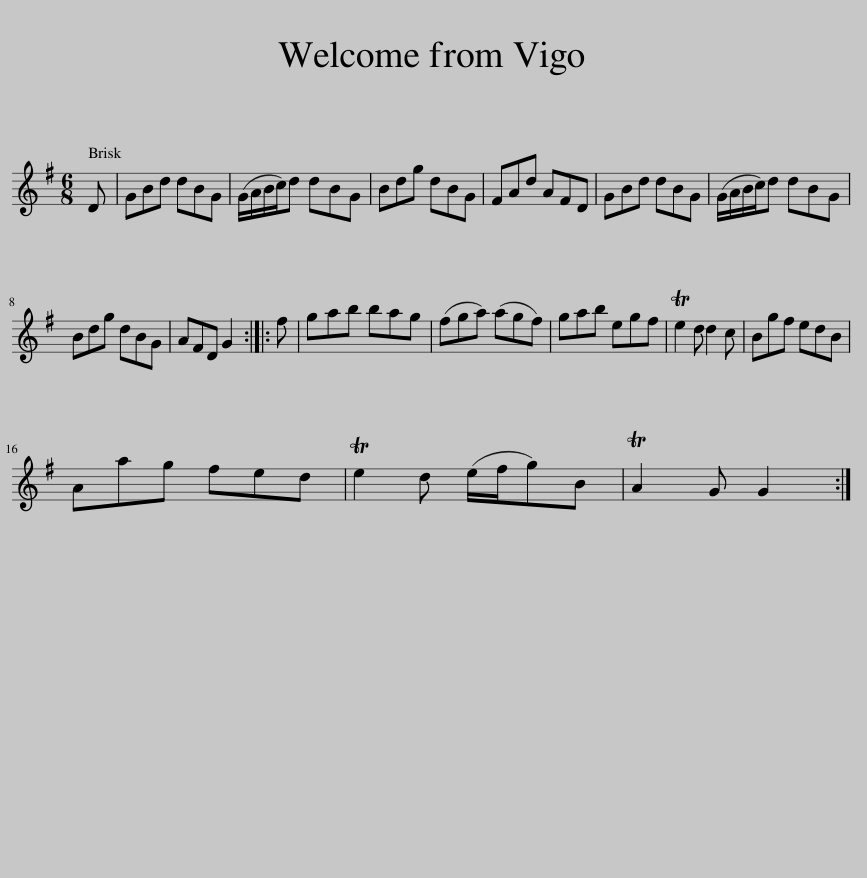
X:1
L:1/8
M:6/8
I:linebreak $
K:G
V:1 treble
V:1
 D | GBd dBG | (G/A/B/c/)d dBG | Bdg dBG | FAd AFD | %5
 GBd dBG | (G/A/B/c/)d dBG |$ Bdg dBG | AFD G2 :: f | %10
 gab bag | (fga) (agf) | gab egf | Te2 d d2 c | Bgf edB |$ %15
 Aag fed | Te2 d (e/f/g)B | TA2 G G2 :| %18
